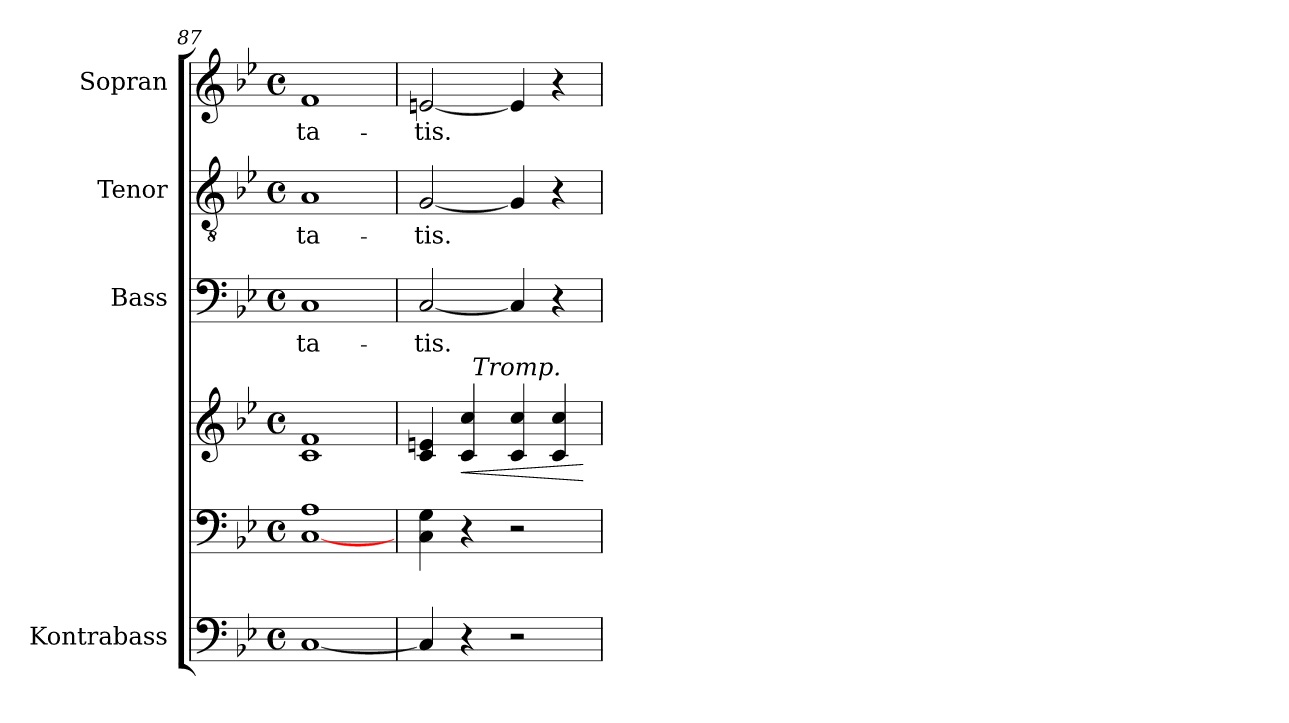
**kern	**kern	**kern	**dynam	**kern	**text	**kern	**text	**kern	**text
*part5	*part4	*part4	*part4	*part3	*part3	*part2	*part2	*part1	*part1
*staff6	*staff5	*staff4	*staff4/5	*staff3	*staff3	*staff2	*staff2	*staff1	*staff1
*I"Kontrabass	*	*	*	*I"Bass	*	*I"Tenor	*	*I"Sopran	*
*I'Kb.	*	*	*	*I'B.	*	*I'T.	*	*I'S.	*
*clefF4	*clefF4	*clefG2	*	*clefF4	*	*clefGv2	*	*clefG2	*
*ITrd7c12	*	*	*	*	*	*	*	*	*
*k[b-e-]	*k[b-e-]	*k[b-e-]	*	*k[b-e-]	*	*k[b-e-]	*	*k[b-e-]	*
*B-:	*B-:	*B-:	*	*B-:	*	*B-:	*	*B-:	*
*M4/4	*M4/4	*M4/4	*	*M4/4	*	*M4/4	*	*M4/4	*
*met(c)	*met(c)	*met(c)	*	*met(c)	*	*met(c)	*	*met(c)	*
=87	=87	=87	=87	=87	=87	=87	=87	=87	=87
*	*^	*	*	*	*	*	*	*	*
!	!	!	!	!	!	!LO:LY:b	!	!LO:LY:b	!	!LO:LY:b
[1CC	1A	[<1C	1c 1f	.	1C	-ta-	1A	-ta-	1f	-ta-
=88	=88	=88	=88	=88	=88	=88	=88	=88	=88	=88
!	!	!	!	!	!	!LO:LY:b	!	!LO:LY:b	!	!LO:LY:b
*	*v	*v	*^	*	*	*	*	*	*	*
4CC/]	4C\ 4G\	4c/ 4en/	4ryy	.	[2C/	-tis.	[2G/	-tis.	[2en/	-tis.
!	!	!	!	!LO:HP:b	!	!	!	!	!	!
4r	4r	4c/ 4cc/	32ryy	<	.	.	.	.	.	.
!	!	!	!LO:TX:a:i:t=Tromp.	!	!	!	!	!	!	!
.	.	.	2ryy	.	.	.	.	.	.	.
2r	2r	4c/ 4cc/	.	.	4C/]	.	4G/]	.	4e/]	.
.	.	4c/ 4cc/	.	.	4r	.	4r	.	4r	.
.	.	.	8..ryy	.	.	.	.	.	.	.
.	.	.	.	[	.	.	.	.	.	.
*	*	*v	*v	*	*	*	*	*	*	*
=	=	=	=	=	=	=	=	=	=
*-	*-	*-	*-	*-	*-	*-	*-	*-	*-
